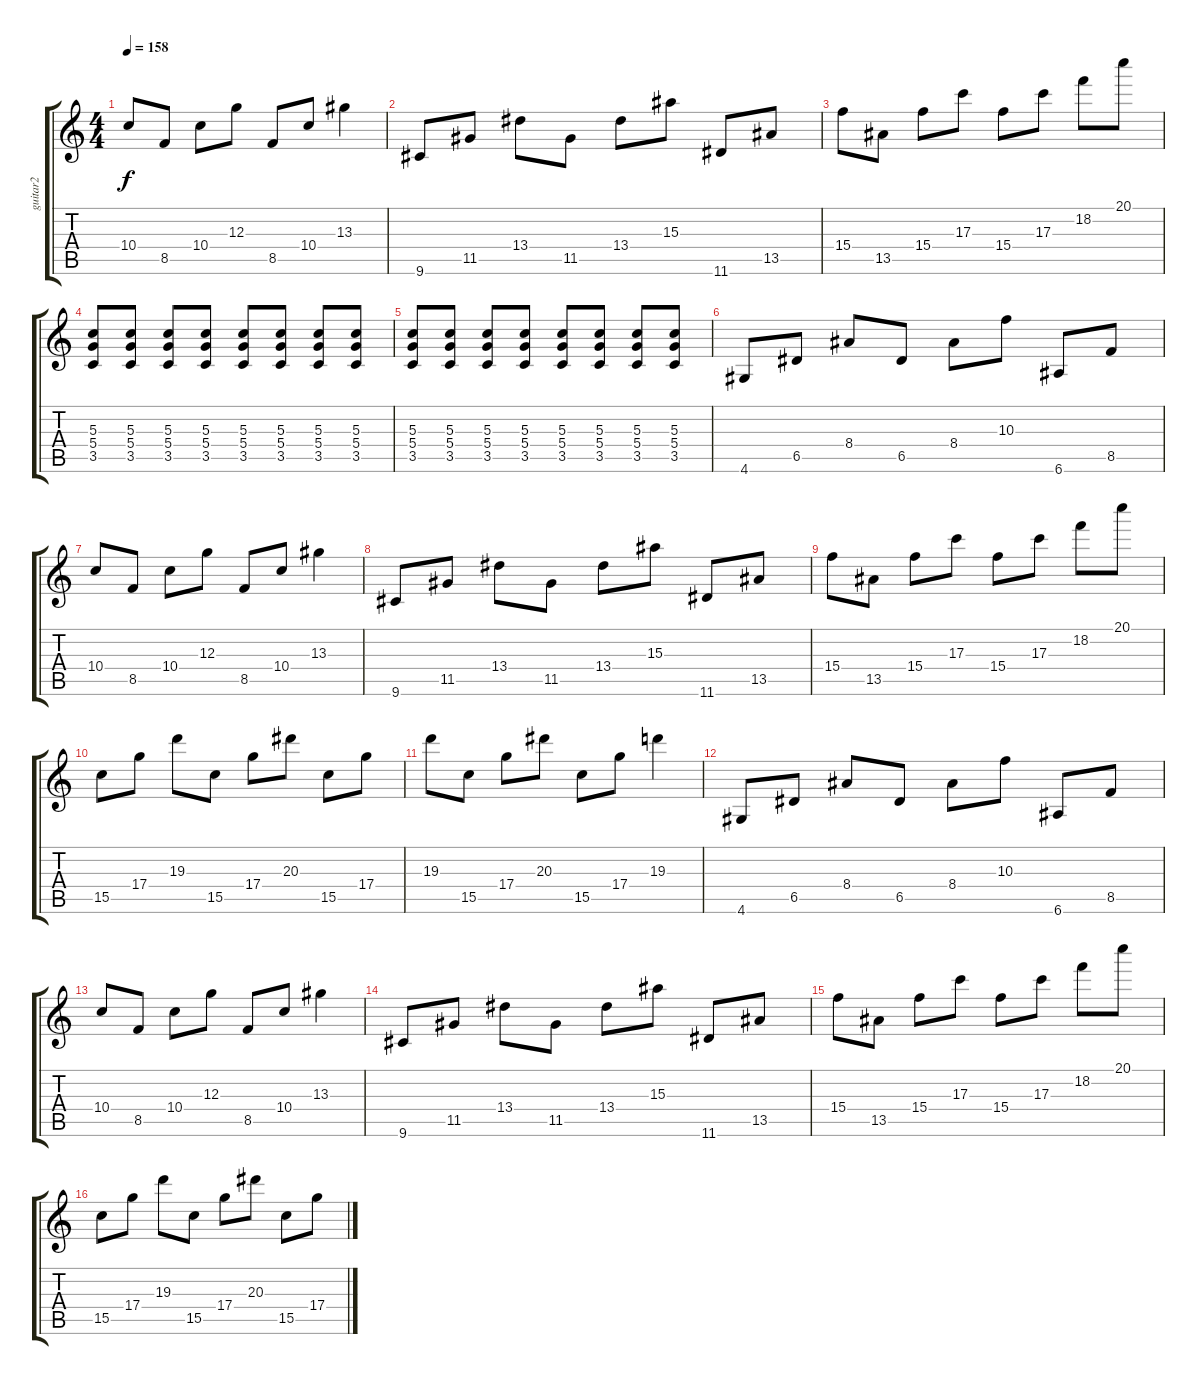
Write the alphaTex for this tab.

\track ("guitar2" "guitar2") {instrument overdrivenguitar}
\staff {score tabs}
\tuning (E4 B3 G3 D3 A2 E2) {hide}
\ts (4 4)
\tempo 158
\clef g2
\ks c
10.4.8{dy f} 8.5.8 10.4.8 12.3.8 8.5.8 10.4.8 13.3.4 |
9.6.8 11.5.8 13.4.8 11.5.8 13.4.8 15.3.8 11.6.8 13.5.8 |
15.4.8 13.5.8 15.4.8 17.3.8 15.4.8 17.3.8 18.2.8 20.1.8 |
(5.3 5.4 3.5).8 (5.3 5.4 3.5).8 (5.3 5.4 3.5).8 (5.3 5.4 3.5).8 (5.3 5.4 3.5).8 (5.3 5.4 3.5).8 (5.3 5.4 3.5).8 (5.3 5.4 3.5).8 |
(5.3 5.4 3.5).8 (5.3 5.4 3.5).8 (5.3 5.4 3.5).8 (5.3 5.4 3.5).8 (5.3 5.4 3.5).8 (5.3 5.4 3.5).8 (5.3 5.4 3.5).8 (5.3 5.4 3.5).8 |
4.6.8 6.5.8 8.4.8 6.5.8 8.4.8 10.3.8 6.6.8 8.5.8 |
10.4.8 8.5.8 10.4.8 12.3.8 8.5.8 10.4.8 13.3.4 |
9.6.8 11.5.8 13.4.8 11.5.8 13.4.8 15.3.8 11.6.8 13.5.8 |
15.4.8 13.5.8 15.4.8 17.3.8 15.4.8 17.3.8 18.2.8 20.1.8 |
15.5.8 17.4.8 19.3.8 15.5.8 17.4.8 20.3.8 15.5.8 17.4.8 |
19.3.8 15.5.8 17.4.8 20.3.8 15.5.8 17.4.8 19.3.4 |
4.6.8 6.5.8 8.4.8 6.5.8 8.4.8 10.3.8 6.6.8 8.5.8 |
10.4.8 8.5.8 10.4.8 12.3.8 8.5.8 10.4.8 13.3.4 |
9.6.8 11.5.8 13.4.8 11.5.8 13.4.8 15.3.8 11.6.8 13.5.8 |
15.4.8 13.5.8 15.4.8 17.3.8 15.4.8 17.3.8 18.2.8 20.1.8 |
15.5.8 17.4.8 19.3.8 15.5.8 17.4.8 20.3.8 15.5.8 17.4.8
